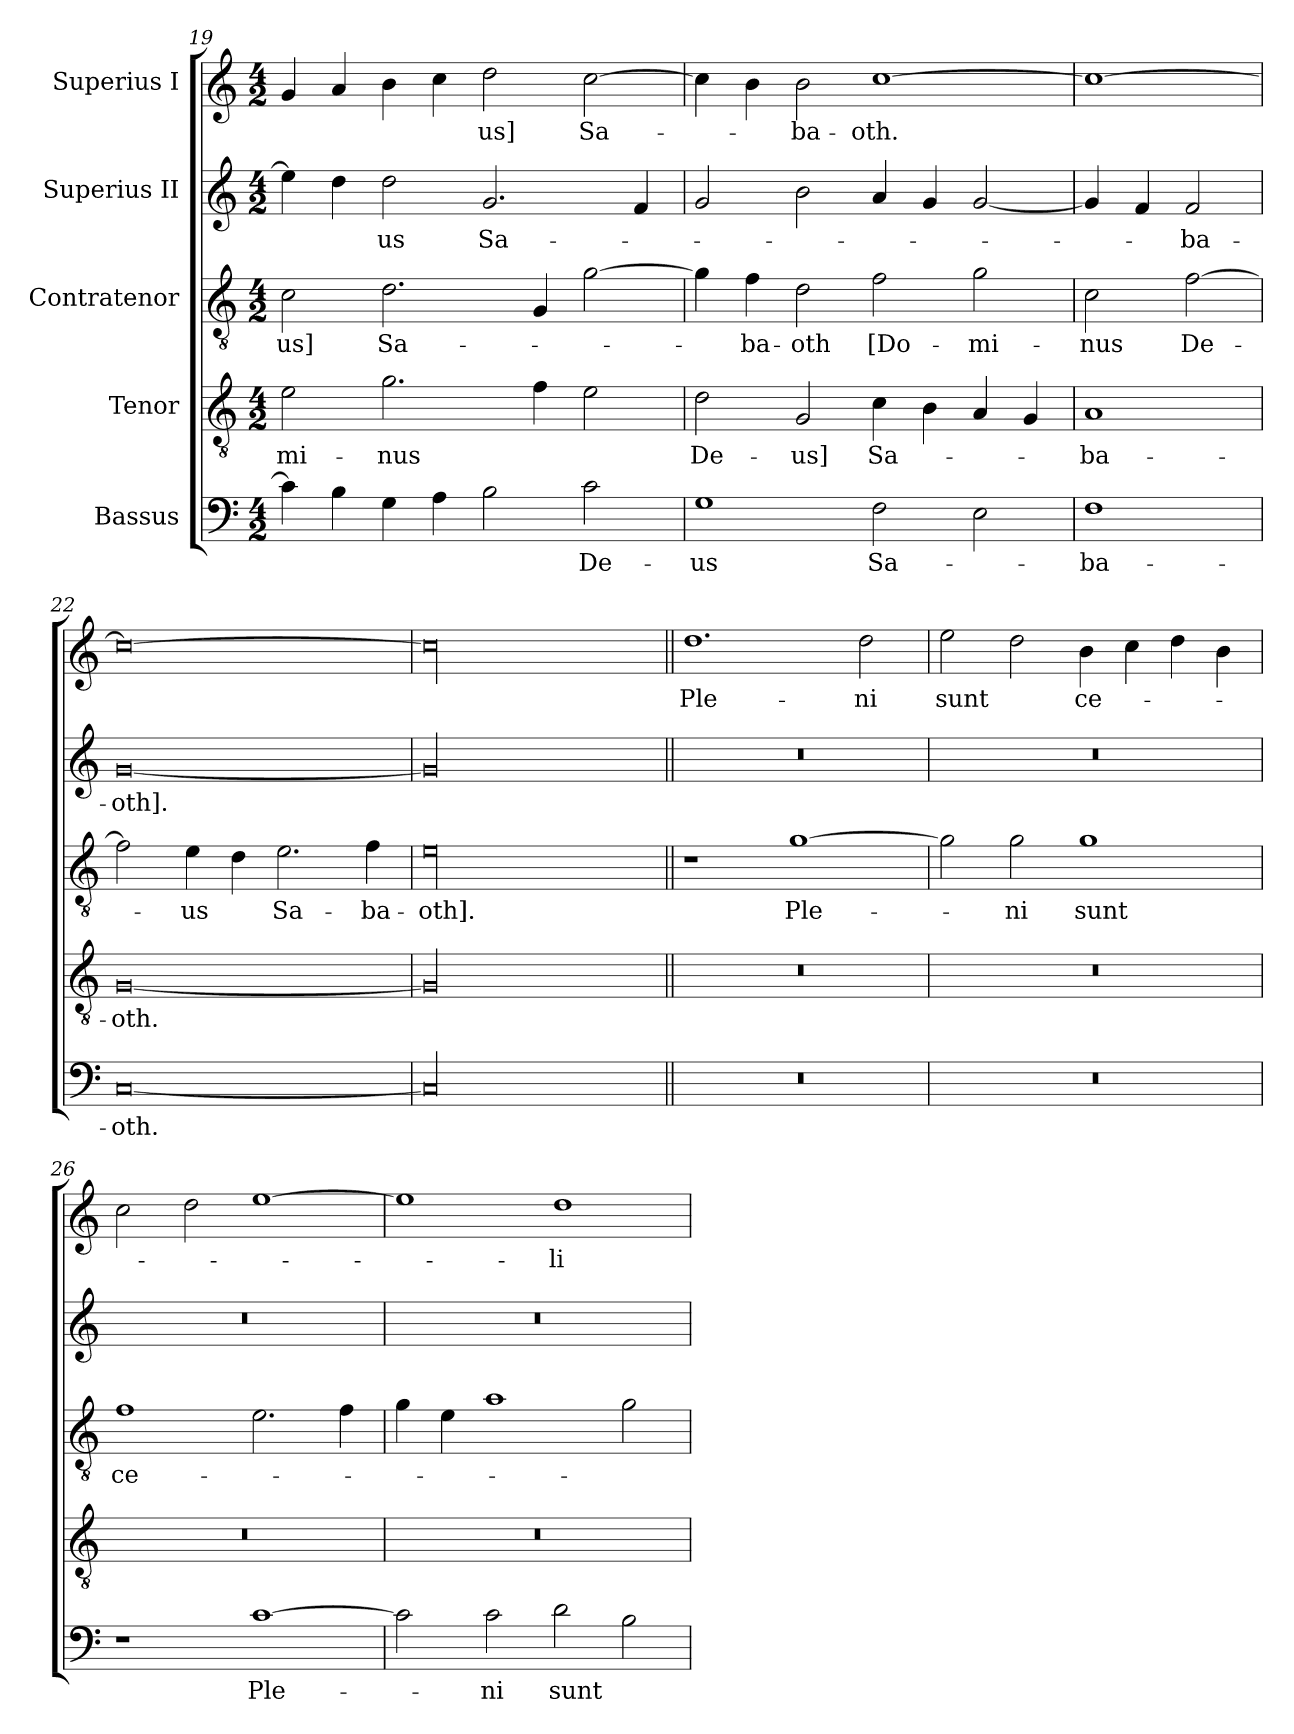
**kern	**text	**kern	**text	**kern	**text	**kern	**text	**kern	**text
*part5	*part5	*part4	*part4	*part3	*part3	*part2	*part2	*part1	*part1
*staff5	*staff5	*staff4	*staff4	*staff3	*staff3	*staff2	*staff2	*staff1	*staff1
*I"Bassus	*	*I"Tenor	*	*I"Contratenor	*	*I"Superius II	*	*I"Superius I	*
*clefF4	*	*clefGv2	*	*clefGv2	*	*clefG2	*	*clefG2	*
*k[]	*	*k[]	*	*k[]	*	*k[]	*	*k[]	*
*M4/2	*	*M4/2	*	*M4/2	*	*M4/2	*	*M4/2	*
=19	=19	=19	=19	=19	=19	=19	=19	=19	=19
4c\]	.	2e\	-mi-	2c\	-us]	4ee\]	.	4g/	.
4B\	.	.	.	.	.	4dd\	.	4a/	.
4G\	.	2.g\	-nus	2.d\	Sa-	2dd\	-us	4b\	.
4A\	.	.	.	.	.	.	.	4cc\	.
2B\	.	.	.	.	.	2.g/	Sa-	2dd\	-us]
.	.	4f\	.	4G/	.	.	.	.	.
2c\	De-	2e\	.	[2g\	.	.	.	[2cc\	Sa-
.	.	.	.	.	.	4f/	.	.	.
=20	=20	=20	=20	=20	=20	=20	=20	=20	=20
1G\	-us	2d\	De-	4g\]	.	2g/	.	4cc\]	.
.	.	.	.	4f\	-ba-	.	.	4b\	.
.	.	2G/	-us]	2d\	-oth	2b\	.	2b\	-ba-
2F\	Sa-	4c\	Sa-	2f\	[Do-	4a/	.	[1cc\	-oth.
.	.	4B\	.	.	.	4g/	.	.	.
2E\	.	4A/	.	2g\	-mi-	[2g/	.	.	.
.	.	4G/	.	.	.	.	.	.	.
=21	=21	=21	=21	=21	=21	=21	=21	=21	=21
1F\	-ba-	1A/	-ba-	2c\	-nus	4g/]	.	1cc\_	.
.	.	.	.	.	.	4f/	.	.	.
.	.	.	.	[2f\	De-	2f/	-ba-	.	.
=22	=22	=22	=22	=22	=22	=22	=22	=22	=22
[0C/	-oth.	[0G/	-oth.	2f\]	.	[0g/	-oth].	0cc\_	.
.	.	.	.	4e\	-us	.	.	.	.
.	.	.	.	4d\	.	.	.	.	.
.	.	.	.	2.e\	Sa-	.	.	.	.
.	.	.	.	4f\	-ba-	.	.	.	.
=23	=23	=23	=23	=23	=23	=23	=23	=23	=23
00C/]	.	00G/]	.	00e\	-oth].	00g/]	.	00cc\]	.
=24||	=24||	=24||	=24||	=24||	=24||	=24||	=24||	=24||	=24||
0r	.	0r	.	1r	.	0r	.	1.dd\	Ple-
.	.	.	.	[1g\	Ple-	.	.	.	.
.	.	.	.	.	.	.	.	2dd\	-ni
=25	=25	=25	=25	=25	=25	=25	=25	=25	=25
0r	.	0r	.	2g\]	.	0r	.	2ee\	sunt
.	.	.	.	2g\	-ni	.	.	2dd\	.
.	.	.	.	1g\	sunt	.	.	4b\	ce-
.	.	.	.	.	.	.	.	4cc\	.
.	.	.	.	.	.	.	.	4dd\	.
.	.	.	.	.	.	.	.	4b\	.
=26	=26	=26	=26	=26	=26	=26	=26	=26	=26
1r	.	0r	.	1f\	ce-	0r	.	2cc\	.
.	.	.	.	.	.	.	.	2dd\	.
[1c\	Ple-	.	.	2.e\	.	.	.	[1ee\	.
.	.	.	.	4f\	.	.	.	.	.
=27	=27	=27	=27	=27	=27	=27	=27	=27	=27
2c\]	.	0r	.	4g\	.	0r	.	1ee\]	.
.	.	.	.	4e\	.	.	.	.	.
2c\	-ni	.	.	1a\	.	.	.	.	.
2d\	sunt	.	.	.	.	.	.	1dd\	-li
2B\	.	.	.	2g\	.	.	.	.	.
=	=	=	=	=	=	=	=	=	=
*-	*-	*-	*-	*-	*-	*-	*-	*-	*-
